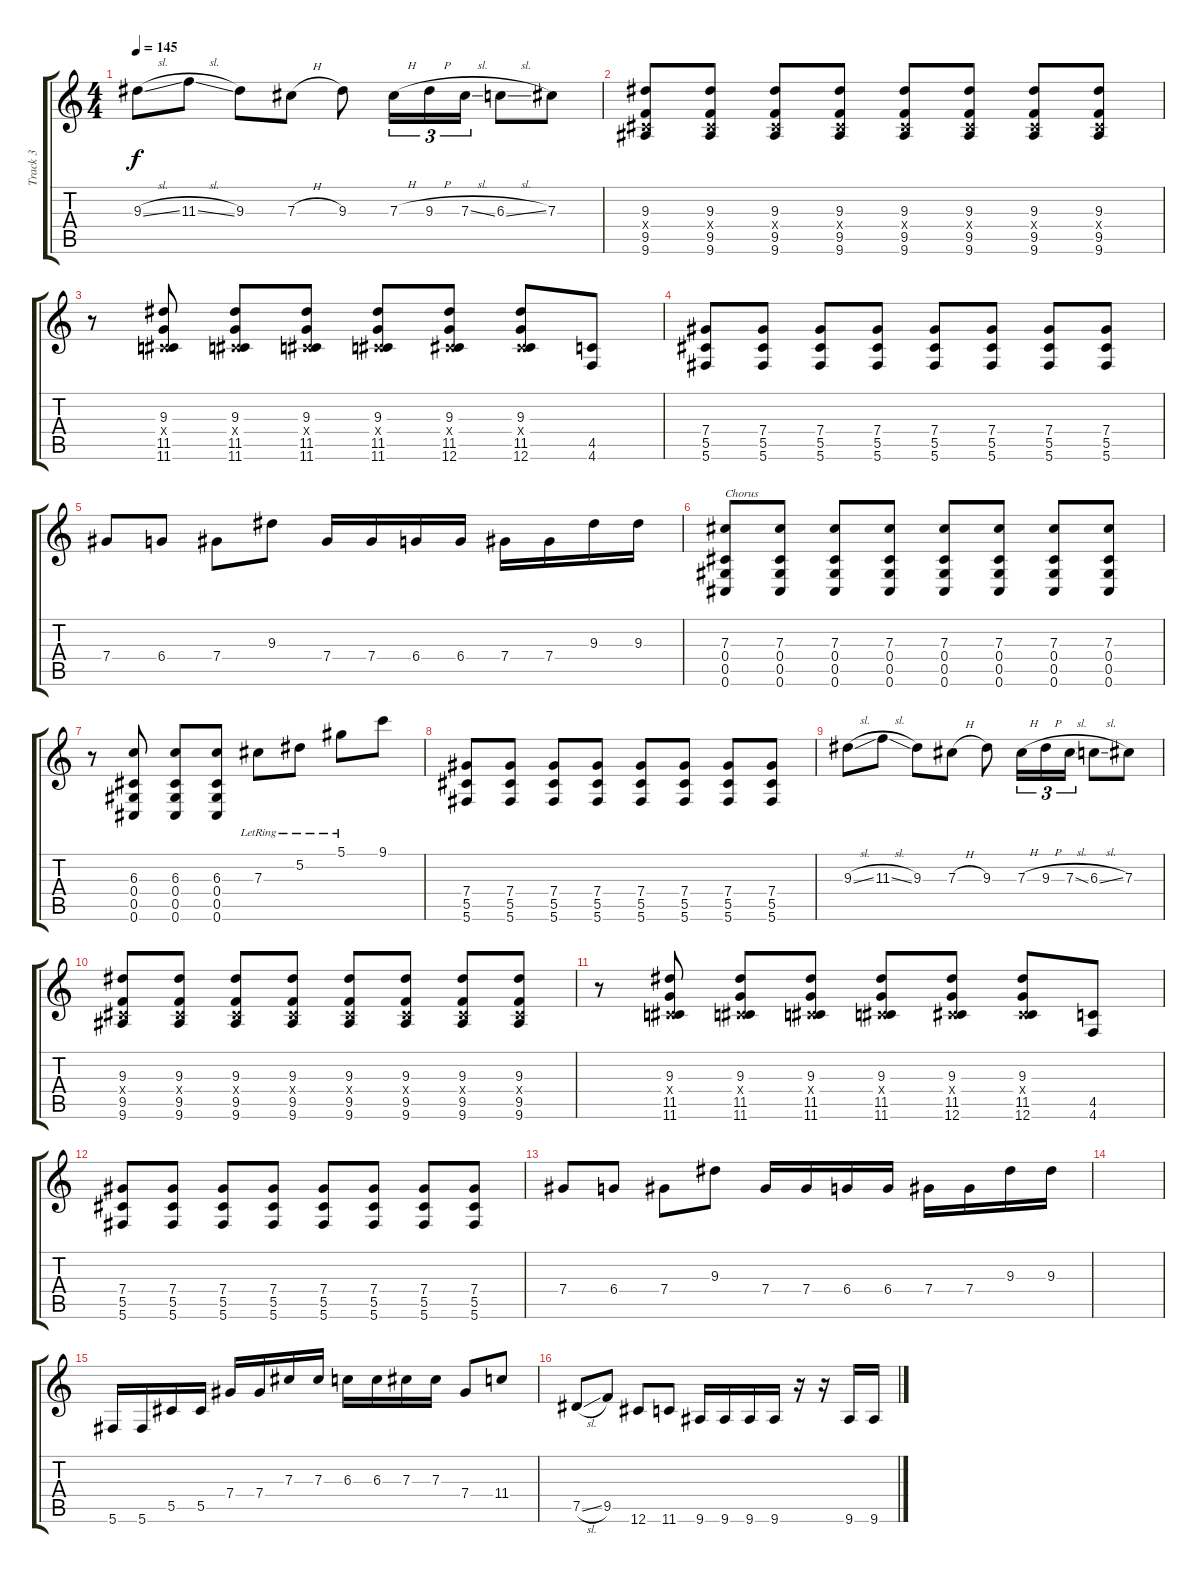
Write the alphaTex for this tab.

\track ("Track 3" "Track 3") {instrument distortionguitar}
\staff {score tabs}
\tuning (Eb4 Bb3 Gb3 Db3 Ab2 Db2) {hide}
\ts (4 4)
\tempo 145
\clef g2
\ks c
9.3{sl}.8{dy f} 11.3{sl}.8 9.3.8 7.3{h}.8 9.3.8 7.3{h}.16{tu (3 2)} 9.3{h}.16{tu (3 2)} 7.3{sl}.16{tu (3 2)} 6.3{sl}.8 7.3.8 |
(9.3 0.4{x} 9.5 9.6).8 (9.3 0.4{x} 9.5 9.6).8 (9.3 0.4{x} 9.5 9.6).8 (9.3 0.4{x} 9.5 9.6).8 (9.3 0.4{x} 9.5 9.6).8 (9.3 0.4{x} 9.5 9.6).8 (9.3 0.4{x} 9.5 9.6).8 (9.3 0.4{x} 9.5 9.6).8 |
r.8 (9.3 0.4{x} 11.5 11.6).8 (9.3 0.4{x} 11.5 11.6).8 (9.3 0.4{x} 11.5 11.6).8 (9.3 0.4{x} 11.5 11.6).8 (9.3 0.4{x} 11.5 12.6).8 (9.3 0.4{x} 11.5 12.6).8 (4.5 4.6).8 |
(7.4 5.5 5.6).8 (7.4 5.5 5.6).8 (7.4 5.5 5.6).8 (7.4 5.5 5.6).8 (7.4 5.5 5.6).8 (7.4 5.5 5.6).8 (7.4 5.5 5.6).8 (7.4 5.5 5.6).8 |
7.4.8 6.4.8 7.4.8 9.3.8 7.4.16 7.4.16 6.4.16 6.4.16 7.4.16 7.4.16 9.3.16 9.3.16 |
(7.3 0.4 0.5 0.6).8{txt "Chorus"} (7.3 0.4 0.5 0.6).8 (7.3 0.4 0.5 0.6).8 (7.3 0.4 0.5 0.6).8 (7.3 0.4 0.5 0.6).8 (7.3 0.4 0.5 0.6).8 (7.3 0.4 0.5 0.6).8 (7.3 0.4 0.5 0.6).8 |
r.8 (6.3 0.4 0.5 0.6).8 (6.3 0.4 0.5 0.6).8 (6.3 0.4 0.5 0.6).8 7.3{lr}.8 5.2{lr}.8 5.1{lr}.8 9.1.8 |
(7.4 5.5 5.6).8 (7.4 5.5 5.6).8 (7.4 5.5 5.6).8 (7.4 5.5 5.6).8 (7.4 5.5 5.6).8 (7.4 5.5 5.6).8 (7.4 5.5 5.6).8 (7.4 5.5 5.6).8 |
9.3{sl}.8 11.3{sl}.8 9.3.8 7.3{h}.8 9.3.8 7.3{h}.16{tu (3 2)} 9.3{h}.16{tu (3 2)} 7.3{sl}.16{tu (3 2)} 6.3{sl}.8 7.3.8 |
(9.3 0.4{x} 9.5 9.6).8 (9.3 0.4{x} 9.5 9.6).8 (9.3 0.4{x} 9.5 9.6).8 (9.3 0.4{x} 9.5 9.6).8 (9.3 0.4{x} 9.5 9.6).8 (9.3 0.4{x} 9.5 9.6).8 (9.3 0.4{x} 9.5 9.6).8 (9.3 0.4{x} 9.5 9.6).8 |
r.8 (9.3 0.4{x} 11.5 11.6).8 (9.3 0.4{x} 11.5 11.6).8 (9.3 0.4{x} 11.5 11.6).8 (9.3 0.4{x} 11.5 11.6).8 (9.3 0.4{x} 11.5 12.6).8 (9.3 0.4{x} 11.5 12.6).8 (4.5 4.6).8 |
(7.4 5.5 5.6).8 (7.4 5.5 5.6).8 (7.4 5.5 5.6).8 (7.4 5.5 5.6).8 (7.4 5.5 5.6).8 (7.4 5.5 5.6).8 (7.4 5.5 5.6).8 (7.4 5.5 5.6).8 |
7.4.8 6.4.8 7.4.8 9.3.8 7.4.16 7.4.16 6.4.16 6.4.16 7.4.16 7.4.16 9.3.16 9.3.16 |
|
5.6.16 5.6.16 5.5.16 5.5.16 7.4.16 7.4.16 7.3.16 7.3.16 6.3.16 6.3.16 7.3.16 7.3.16 7.4.8 11.4.8 |
7.5{sl}.8 9.5.8 12.6.8 11.6.8 9.6.16 9.6.16 9.6.16 9.6.16 r.16 r.16 9.6.16 9.6.16
